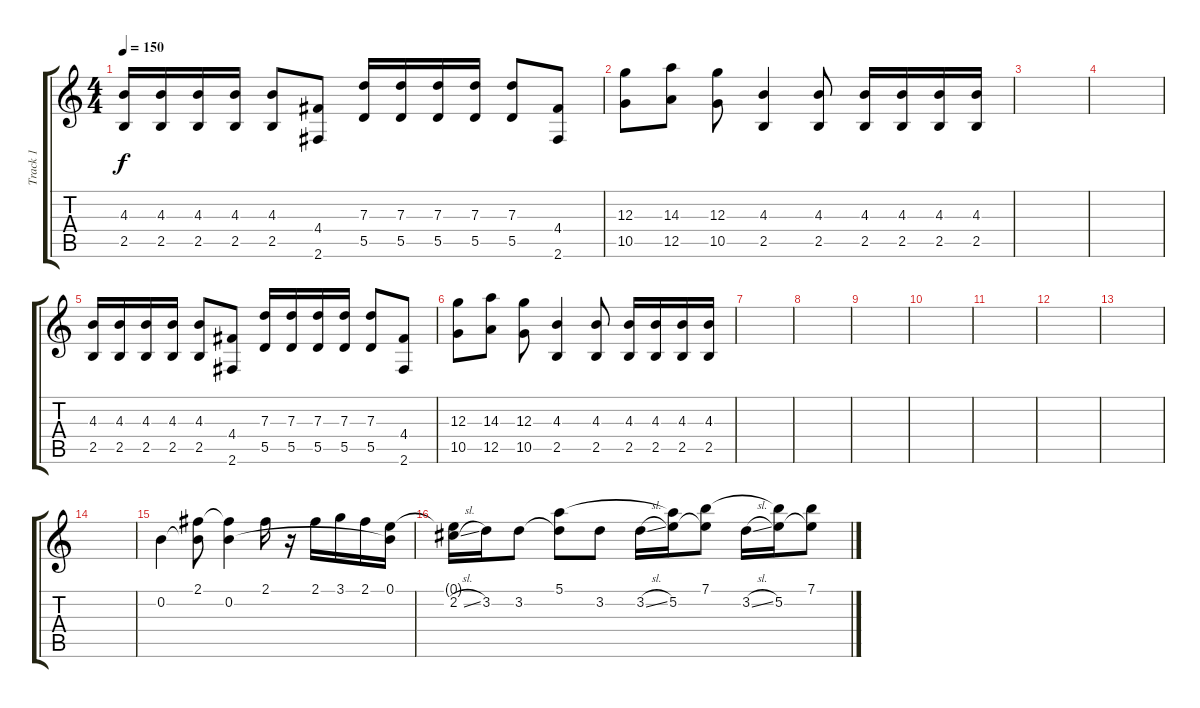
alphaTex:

\track ("Track 1" "Track 1") {instrument distortionguitar}
\staff {score tabs}
\tuning (E4 B3 G3 D3 A2 E2) {hide}
\ts (4 4)
\tempo 150
\clef g2
\ks c
(4.3 2.5).16{dy f} (4.3 2.5).16 (4.3 2.5).16 (4.3 2.5).16 (4.3 2.5).8 (4.4 2.6).8 (7.3 5.5).16 (7.3 5.5).16 (7.3 5.5).16 (7.3 5.5).16 (7.3 5.5).8 (4.4 2.6).8 |
(12.3 10.5).8 (14.3 12.5).8 (12.3 10.5).8 (4.3 2.5).4 (4.3 2.5).8 (4.3 2.5).16 (4.3 2.5).16 (4.3 2.5).16 (4.3 2.5).16 |
|
|
(4.3 2.5).16 (4.3 2.5).16 (4.3 2.5).16 (4.3 2.5).16 (4.3 2.5).8 (4.4 2.6).8 (7.3 5.5).16 (7.3 5.5).16 (7.3 5.5).16 (7.3 5.5).16 (7.3 5.5).8 (4.4 2.6).8 |
(12.3 10.5).8 (14.3 12.5).8 (12.3 10.5).8 (4.3 2.5).4 (4.3 2.5).8 (4.3 2.5).16 (4.3 2.5).16 (4.3 2.5).16 (4.3 2.5).16 |
|
|
|
|
|
|
|
|
0.2.4 (2.1 0.2{t}).8 (2.1{t} 0.2).4 2.1.16 r.16 2.1.16 3.1.16 2.1.16 (0.1 0.2{t}).16 |
(0.1{t} 2.2{sl}).16 3.2.16 3.2.8 (5.1 3.2{t}).8 3.2.8 3.2{sl}.16 (5.1{t} 5.2).16 (7.1 5.2{t}).8 3.2{sl}.16 (7.1{t} 5.2).16 (7.1 5.2{t}).8
